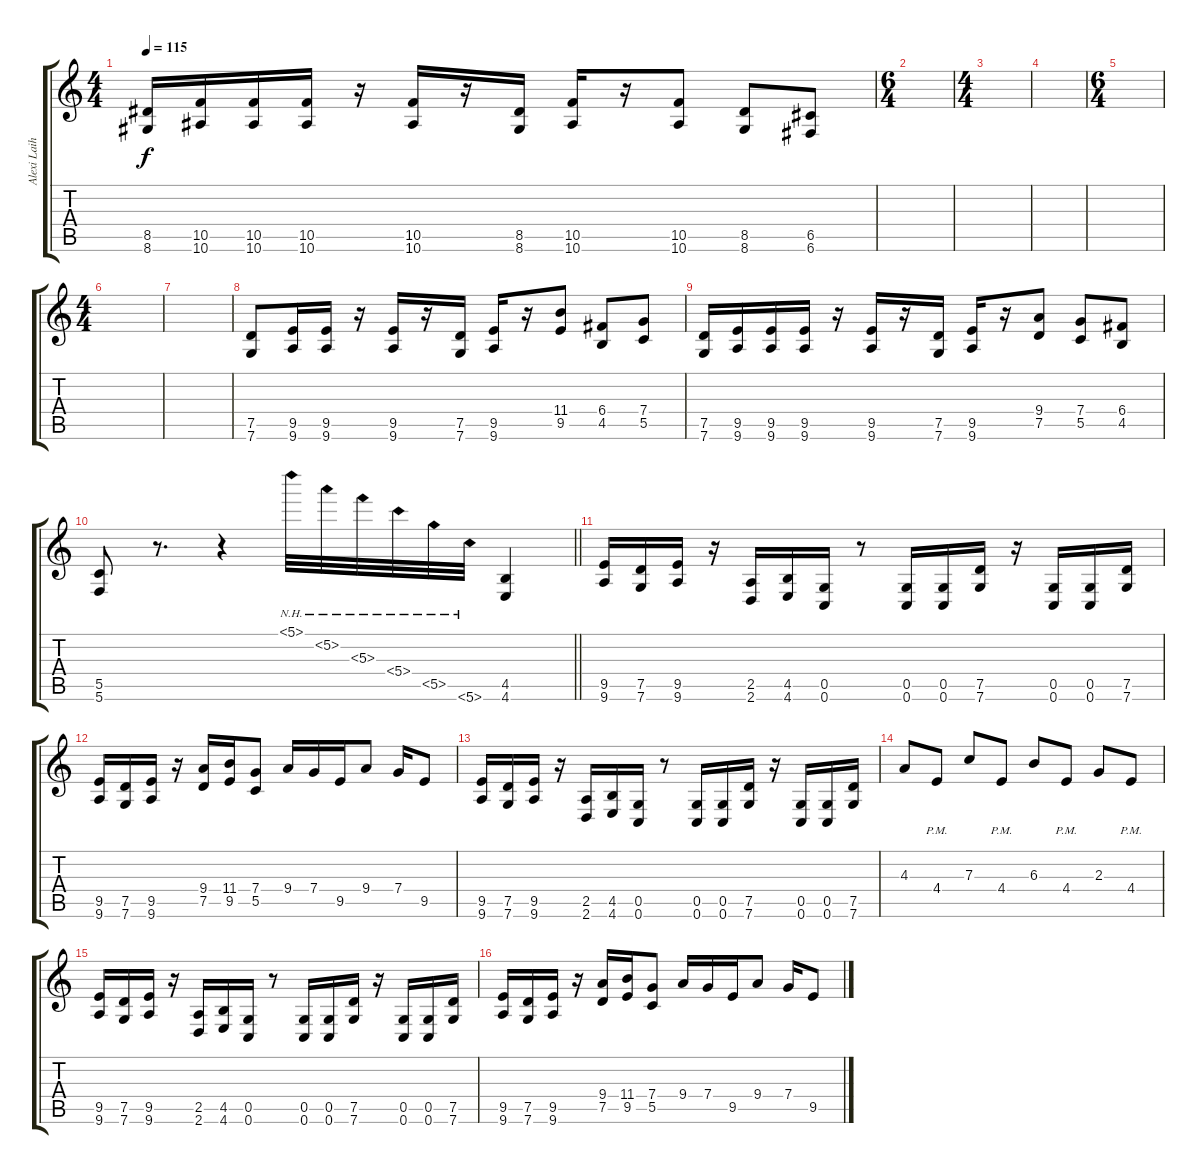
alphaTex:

\track ("Alexi Laiho - Rhythm Guitar" "Alexi Laih") {instrument distortionguitar}
\staff {score tabs}
\tuning (D4 A3 F3 C3 G2 C2) {hide}
\ts (4 4)
\tempo 115
\clef g2
\ks c
(8.5 8.6).16{dy f} (10.5 10.6).16 (10.5 10.6).16 (10.5 10.6).16 r.16 (10.5 10.6).16 r.16 (8.5 8.6).16 (10.5 10.6).16 r.16 (10.5 10.6).8 (8.5 8.6).8 (6.5 6.6).8 |
\ts (6 4)
|
\ts (4 4)
|
|
\ts (6 4)
|
\ts (4 4)
|
|
(7.5 7.6).8 (9.5 9.6).16 (9.5 9.6).16 r.16 (9.5 9.6).16 r.16 (7.5 7.6).16 (9.5 9.6).16 r.16 (11.4 9.5).8 (6.4 4.5).8 (7.4 5.5).8 |
(7.5 7.6).16 (9.5 9.6).16 (9.5 9.6).16 (9.5 9.6).16 r.16 (9.5 9.6).16 r.16 (7.5 7.6).16 (9.5 9.6).16 r.16 (9.4 7.5).8 (7.4 5.5).8 (6.4 4.5).8 |
\barLineRight lightlight
(5.5 5.6).8 r.8{d} r.4 5.1{nh}.32 5.2{nh}.32 5.3{nh}.32 5.4{nh}.32 5.5{nh}.32 5.6{nh}.32 (4.5 4.6).4 |
(9.5 9.6).16 (7.5 7.6).16 (9.5 9.6).16 r.16 (2.5 2.6).16 (4.5 4.6).16 (0.5 0.6).16 r.8 (0.5 0.6).16 (0.5 0.6).16 (7.5 7.6).16 r.16 (0.5 0.6).16 (0.5 0.6).16 (7.5 7.6).16 |
(9.5 9.6).16 (7.5 7.6).16 (9.5 9.6).16 r.16 (9.4 7.5).16 (11.4 9.5).16 (7.4 5.5).8 9.4.16 7.4.16 9.5.16 9.4.8 7.4.16 9.5.8 |
(9.5 9.6).16 (7.5 7.6).16 (9.5 9.6).16 r.16 (2.5 2.6).16 (4.5 4.6).16 (0.5 0.6).16 r.8 (0.5 0.6).16 (0.5 0.6).16 (7.5 7.6).16 r.16 (0.5 0.6).16 (0.5 0.6).16 (7.5 7.6).16 |
4.3.8 4.4{pm}.8 7.3.8 4.4{pm}.8 6.3.8 4.4{pm}.8 2.3.8 4.4{pm}.8 |
(9.5 9.6).16 (7.5 7.6).16 (9.5 9.6).16 r.16 (2.5 2.6).16 (4.5 4.6).16 (0.5 0.6).16 r.8 (0.5 0.6).16 (0.5 0.6).16 (7.5 7.6).16 r.16 (0.5 0.6).16 (0.5 0.6).16 (7.5 7.6).16 |
(9.5 9.6).16 (7.5 7.6).16 (9.5 9.6).16 r.16 (9.4 7.5).16 (11.4 9.5).16 (7.4 5.5).8 9.4.16 7.4.16 9.5.16 9.4.8 7.4.16 9.5.8
